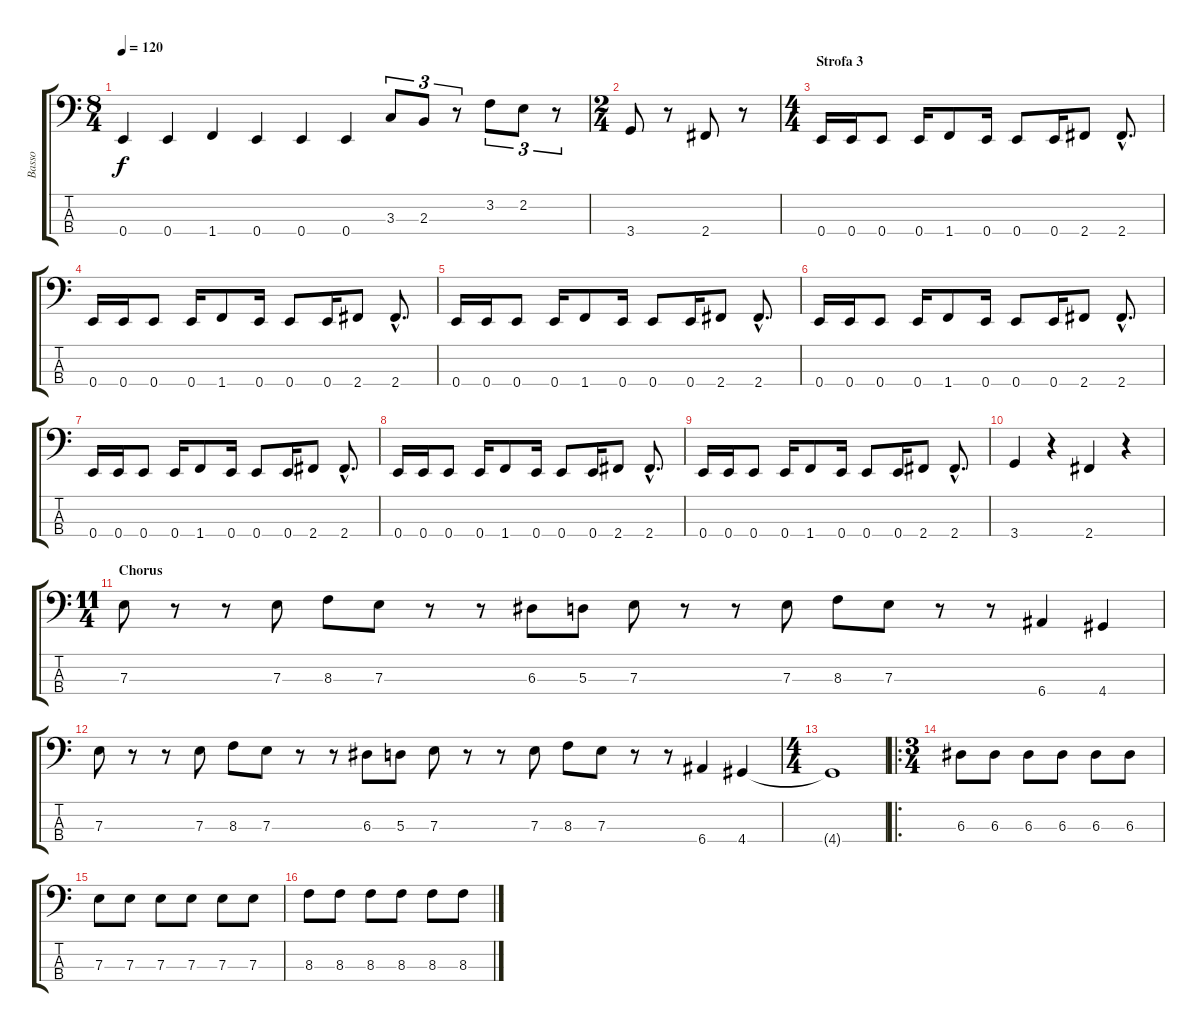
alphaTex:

\track ("Basso" "Basso") {instrument electricbasspick}
\staff {score tabs}
\tuning (G2 D2 A1 E1) {hide}
\ts (8 4)
\tempo 120
\clef f4
\ks c
0.4.4{dy f} 0.4.4 1.4.4 0.4.4 0.4.4 0.4.4 3.3.8{tu (3 2)} 2.3.8{tu (3 2)} r.8{tu (3 2)} 3.2.8{tu (3 2)} 2.2.8{tu (3 2)} r.8{tu (3 2)} |
\ts (2 4)
3.4.8 r.8 2.4.8 r.8 |
\ts (4 4)
\section ("" "Strofa 3")
0.4.16 0.4.16 0.4.8 0.4.16 1.4.8 0.4.16 0.4.8 0.4.16 2.4.8 2.4{hac}.8{d} |
0.4.16 0.4.16 0.4.8 0.4.16 1.4.8 0.4.16 0.4.8 0.4.16 2.4.8 2.4{hac}.8{d} |
0.4.16 0.4.16 0.4.8 0.4.16 1.4.8 0.4.16 0.4.8 0.4.16 2.4.8 2.4{hac}.8{d} |
0.4.16 0.4.16 0.4.8 0.4.16 1.4.8 0.4.16 0.4.8 0.4.16 2.4.8 2.4{hac}.8{d} |
0.4.16 0.4.16 0.4.8 0.4.16 1.4.8 0.4.16 0.4.8 0.4.16 2.4.8 2.4{hac}.8{d} |
0.4.16 0.4.16 0.4.8 0.4.16 1.4.8 0.4.16 0.4.8 0.4.16 2.4.8 2.4{hac}.8{d} |
0.4.16 0.4.16 0.4.8 0.4.16 1.4.8 0.4.16 0.4.8 0.4.16 2.4.8 2.4{hac}.8{d} |
3.4.4 r.4 2.4.4 r.4 |
\ts (11 4)
\section ("" "Chorus")
7.3.8 r.8 r.8 7.3.8 8.3.8 7.3.8 r.8 r.8 6.3.8 5.3.8 7.3.8 r.8 r.8 7.3.8 8.3.8 7.3.8 r.8 r.8 6.4.4 4.4.4 |
7.3.8 r.8 r.8 7.3.8 8.3.8 7.3.8 r.8 r.8 6.3.8 5.3.8 7.3.8 r.8 r.8 7.3.8 8.3.8 7.3.8 r.8 r.8 6.4.4 4.4.4 |
\ts (4 4)
4.4{t}.1 |
\ro
\ts (3 4)
6.3.8 6.3.8 6.3.8 6.3.8 6.3.8 6.3.8 |
7.3.8 7.3.8 7.3.8 7.3.8 7.3.8 7.3.8 |
8.3.8 8.3.8 8.3.8 8.3.8 8.3.8 8.3.8
